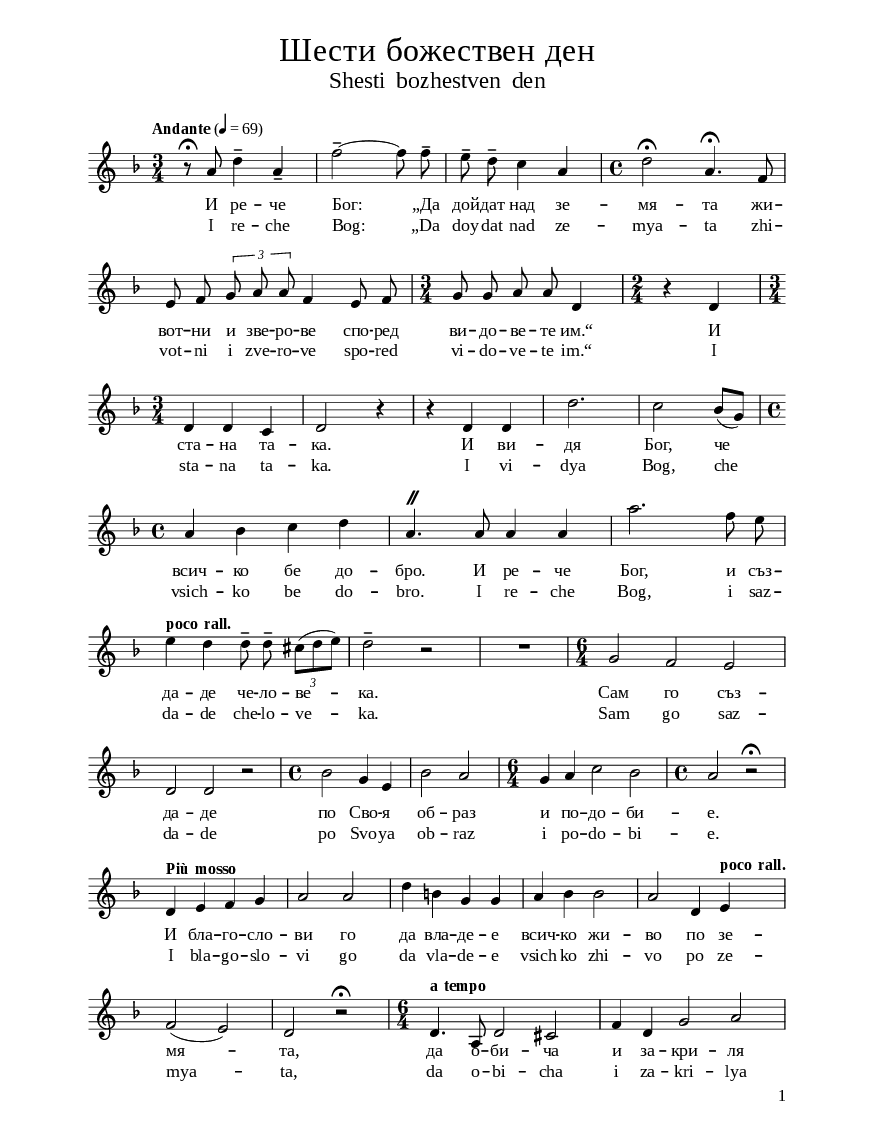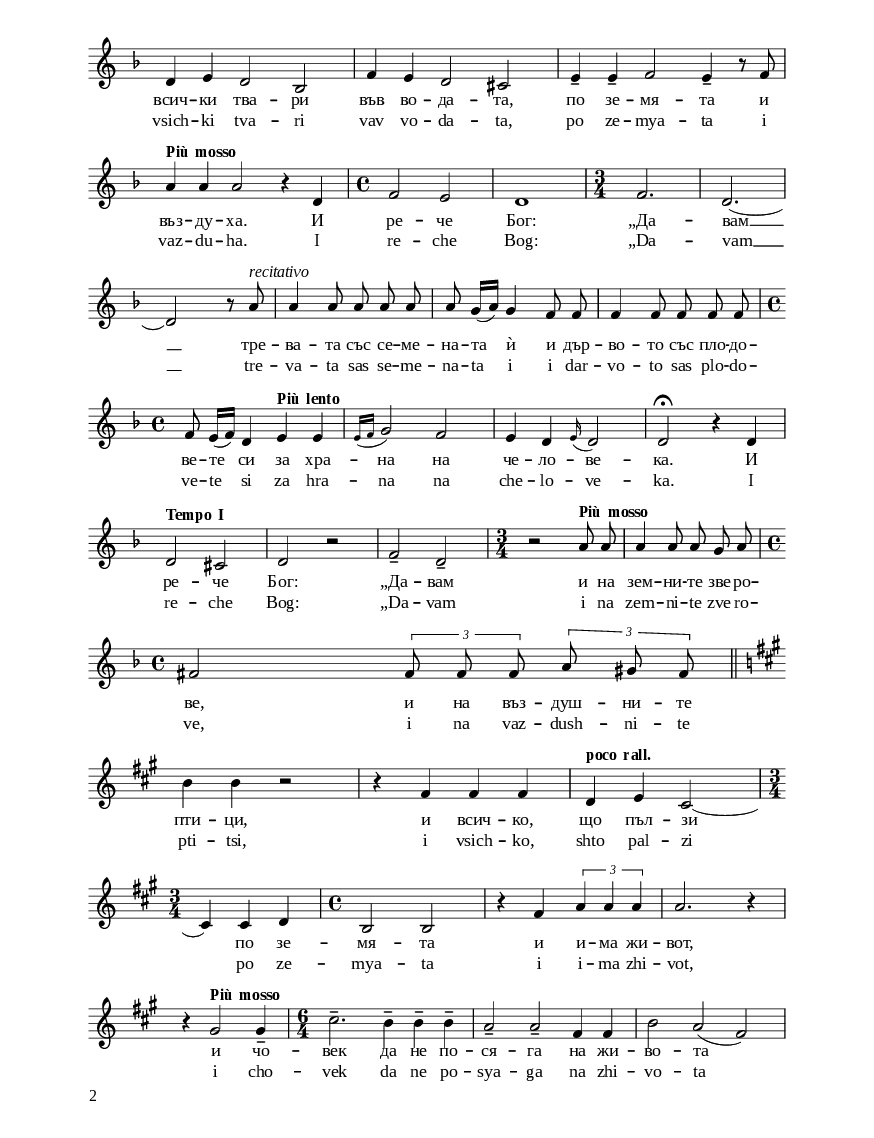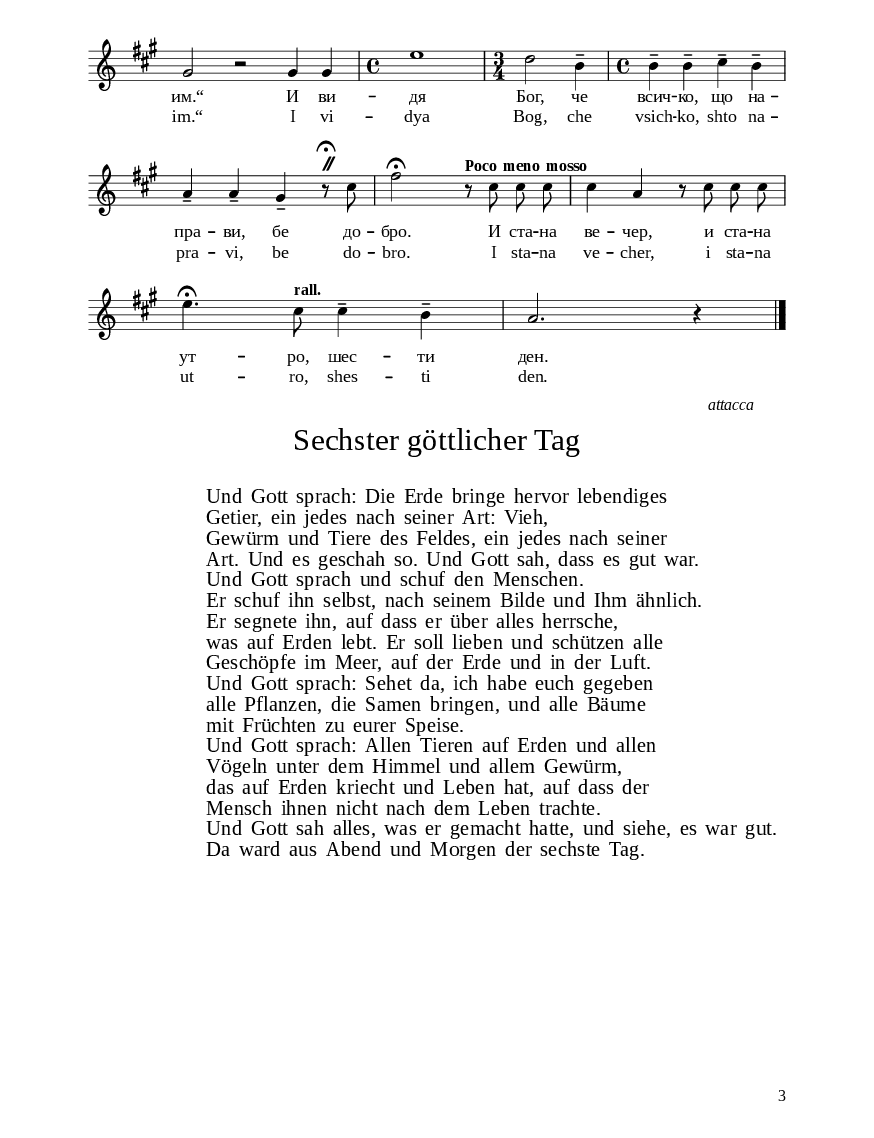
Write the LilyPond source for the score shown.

\version "2.20.0"

\paper {
  #(set-paper-size "a5")
}

\bookpart {
  \paper {
    print-all-headers = ##t
    print-page-number = ##t
    print-first-page-number = ##t

    % put page numbers on the bottom
    oddHeaderMarkup = \markup ""
    evenHeaderMarkup = \markup ""
    oddFooterMarkup = \markup
    \fill-line {
      ""
      \on-the-fly #print-page-number-check-first \fromproperty #'page:page-number-string
    }
    evenFooterMarkup = \markup
    \fill-line {
      \on-the-fly #print-page-number-check-first \fromproperty #'page:page-number-string
      ""
    }

    left-margin = 1.5\cm
    right-margin = 1.5\cm
    top-margin = 1.6\cm
    bottom-margin = 1.2\cm
    ragged-bottom = ##t % do not spread the staves to fill the whole vertical space

    % change lyrics and titles font (affects notes also)
    fonts =
    #(make-pango-font-tree
      "Times New Roman"
      "DejaVu Sans"
      "DejaVu Sans Mono"
      (/ (* staff-height pt) 3.6))

    % change distance between staves
    system-system-spacing =
    #'((basic-distance . 12)
       (minimum-distance . 6)
       (padding . 1)
       (stretchability . 12))
  }

  \header {
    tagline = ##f
  }

  \score{
    \layout {
      indent = 0.0\cm % remove first line indentation
      %ragged-last = ##t % do not spread last line to fill the whole space
      \context {
        \Score
        \omit BarNumber %remove bar numbers
      } % context

      \context {
        % change staff size
        \Staff
        fontSize = #+0 % affects notes size only
        \override StaffSymbol #'staff-space = #(magstep -3)
        \override StaffSymbol #'thickness = #0.5
        \override BarLine #'hair-thickness = #1
        %\override StaffSymbol #'ledger-line-thickness = #'(0 . 0)
      }

      \context {
        % adjust space between staff and lyrics and between the two lyric lines
        \Lyrics
        \override VerticalAxisGroup.nonstaff-relatedstaff-spacing = #'((basic-distance . 4.5))
        \override VerticalAxisGroup.nonstaff-nonstaff-spacing = #'((minimum-distance . 2))
      }
    } % layout

    \new Voice \absolute {
      \clef treble
      \key d \minor
      \time 3/4
      \tempo \markup {
        % make tempo note smaller
        \concat {
          "Andante " \normal-text { "(" }
          \teeny \general-align #Y #DOWN \note #"4" #0.8
          \normal-text { " = 69)" }
        }
      }
      \autoBeamOff
      r8 ^\fermata a'8  d''4 -- a'4 --
      | % 183
      f''2 ~ --  f''8  f''8 -- | % 184
      e''8 --  d''8 --  c''4 a'4 | % 185
      \time 4/4  | % 185
      d''2 ^\fermata a'4. ^\fermata f'8 \break | % 186
      e'8 f'8
      \times 2/3  {
        g'8  a'8 a'8
      }
      f'4 e'8 f'8 | % 187
      \time 3/4  | % 187
      g'8 g'8 a'8 a'8 d'4 | % 188
      \time 2/4  | % 188
      r4 d'4  \break | % 189
      \time 3/4  | % 189
      d'4 d'4 c'4 |
      d'2 r4 | % 191
      r4 d'4  d'4 | % 192
      d''2. | % 193
      c''2 bes'8 ( [ g'8 ) ] \break | % 194
      \time 4/4  | % 194
      a'4  bes'4  c''4  d''4  | % 195

      a'4.  ^\markup {
        \musicglyph #"scripts.caesura.straight"
      } a'8 a'4 a'4 | % 196
      a''2.  f''8 e''8 \break | % 197
^\markup{ \bold {poco rall.} }
      e''4  d''4
      d''8 --  d''8 -- \once \omit TupletBracket
      \times 2/3  {
        cis''8 ( [  d''8  e''8 ) ]
      } |
      d''2  -- r2 | % 199
      R1 |
      \time 6/4  |
      g'2 f'2 e'2 \break | % 201
      d'2 d'2 r2  | % 202
      \time 4/4  | % 202
      bes'2 g'4 e'4 | % 203
      bes'2 a'2 | % 204
      \time 6/4  | % 204
      g'4 a'4  c''2  bes'2 | % 205
      \time 4/4  | % 205
      a'2 r2 ^\fermata \break | % 206
      d'4 ^\markup{ \bold {Più mosso} } e'4 f'4
      g'4 | % 207
      a'2 a'2 | % 208
      d''4  b'4 g'4 g'4 | % 209
      a'4  bes'4  bes'2 |
      a'2 d'4 e'4  ^\markup{ \bold {poco rall.} } \break  | % 211
      f'2 ( e'2 ) | % 212
      d'2 r2 ^\fermata | % 213
      \time 6/4  | % 213
      d'4. ^\markup{ \bold {a tempo} } a8 d'2
      cis'2 | % 214
      f'4 d'4 g'2 a'2 \break | % 215
      d'4 e'4 d'2 bes2 | % 216
      f'4 e'4 d'2 cis'2 | % 217
      e'4 -- e'4 -- f'2 e'4 -- r8
      f'8 \break | % 218
      a'4 ^\markup{ \bold {Più mosso} } a'4 a'2 r4
      d'4 | % 219
      \time 4/4  | % 219
      f'2 e'2 |
      d'1  | % 221
      \time 3/4  | % 221
      f'2. | % 222
      d'2. ~ \break | % 223
      d'2 r8 a'8 ^\markup{ \italic {recitativo} } | % 224
      a'4 a'8 a'8 a'8 a'8 | % 225
      a'8 g'16 ( [ a'16 ) ] g'4 f'8
      f'8 | % 226
      f'4 f'8 f'8 f'8 f'8 \break | % 227
      \time 4/4  | % 227
      f'8 e'16 ( [ f'16 ) ] d'4 e'4 ^\markup{ \bold {Più lento} }  e'4 |
      \grace { e'16 [ ( f' ]  } g'2 ) f'2 |

      e'4 d' \grace { e'16 (} d'2 ) |

      d'2 \fermata r4 d'4 |

      d'2 ^\markup{ \bold {Tempo I} } cis'2 | % 232
      d'2 r2 | % 233
      f'2 -- d'2 -- | % 234
      \time 3/4  | % 234
      r2 a'8 ^\markup{ \bold {Più mosso} } a'8  | % 235
      a'4 a'8 a'8 g'8 a'8 \break | % 236
      \time 4/4  | % 236
      fis'2

      \times 2/3  {
        fis'8  fis'8 fis'8
      }

      \times 2/3  {
        a'8  gis'8 fis'8
      }
      \bar "||"

      \key a \major \break| % 237
      b'4  b'4 r2  | % 238
      r4 fis'4 fis'4 fis'4  | % 239
      d'4 ^\markup{ \bold {poco rall.} } e'4 cis'2
      ~  \break |
      \time 3/4  |
      cis'4 cis'4 d'4 | % 241
      \time 4/4  | % 241
      b2 b2 | % 242
      r4 fis'4 \times 2/3 {
        a'4 a'4 a'4
      }
      | % 243
      a'2. r4 \break | % 244
      r4 gis'2 ^\markup{ \bold {Più mosso} } gis'4 -- | % 245
      \time 6/4  | % 245
      cis''2. --  b'4 --  b'4 --  b'4
      -- | % 246
      a'2 -- a'2 -- fis'4 fis'4
      | % 247
      b'2 a'2 ( fis'2 ) \break| % 248
      gis'2 r2 gis'4 gis'4 | % 249
      \time 4/4  | % 249
      e''1 |
      \time 3/4  |
      d''2  b'4 -- | % 251
      \time 4/4  | % 251
      b'4 --  b'4 --  cis''4 --  b'4
      -- \break | % 252
      a'4 -- a'4 -- gis'4 -- r8
      ^\markup {
        \musicglyph #"scripts.caesura.straight"
      }
      ^\fermata
      cis''8  | % 253
      fis''2 ^\fermata r8  ^\markup{ \bold {Poco meno mosso} } cis''8
      cis''8  cis''8  | % 254
      cis''4 a'4 r8  cis''8  cis''8
      cis''8 \break | % 255
      e''4. ^\fermata  cis''8 ^\markup{ \bold {rall.} }
      cis''4 --  b'4 -- | % 256
      a'2. r4 \bar "|."
    }

    \addlyrics {
      И ре -- че Бог:  „Да
      дой -- дат над зе -- мя -- та жи --
      вот -- ни и зве -- ро -- ве спо --
      ред ви -- до -- ве -- те им.“ И
      ста -- на та -- ка. И ви -- дя Бог,
      че  всич -- ко бе до -- бро. И
      ре -- че Бог, и съз -- да -- де че
      -- ло -- ве --  ка. Сам го съз
      -- да -- де по Сво -- я об -- раз и
      по -- до -- би -- е. И бла -- го --
      сло -- ви го да вла -- де -- е
      всич -- ко жи -- во по зе -- мя
      -- та, да о -- би -- ча и за --
      кри -- ля всич -- ки тва -- ри във
      во -- да -- та, по зе -- мя -- та и
      въз -- ду -- ха. И ре -- че Бог:
      „Да -- вам  __ тре -- ва -- та
      със се -- ме -- на -- та  ѝ и
      дър -- во -- то със пло -- до -- ве
      -- те  си за хра --
      на на че -- ло --  ве -- ка. И ре --
      че Бог: „Да -- вам и на зем --
      ни -- те зве -- ро -- ве, и на въз
      -- душ -- ни -- те пти -- ци, и всич
      -- ко, що пъл -- зи  по зе -- мя
      -- та и и -- ма жи -- вот, и чо --
      век да не по -- ся -- га на жи --
      во -- та  им.“ И ви -- дя Бог,
      че всич -- ко, що на -- пра -- ви,
      бе до -- бро. И ста -- на ве --
      чер, и ста -- на ут -- ро, шес --
      ти ден.
    }
    \addlyrics {I re -- che Bog:  „Da
  doy -- dat nad ze -- mya -- ta zhi --
  vot -- ni i zve -- ro -- ve spo --
  red vi -- do -- ve -- te im.“ I
  sta -- na ta -- ka. I vi -- dya Bog,
  che  vsich -- ko be do -- bro. I
  re -- che Bog, i saz -- da -- de che
  -- lo -- ve --  ka. Sam go saz
  -- da -- de po Svo -- ya ob -- raz i
  po -- do -- bi -- e. I bla -- go --
  slo -- vi go da vla -- de -- e
  vsich -- ko zhi -- vo po ze -- mya
  -- ta, da o -- bi -- cha i za --
  kri -- lya vsich -- ki tva -- ri vav
  vo -- da -- ta, po ze -- mya -- ta i
  vaz -- du -- ha. I re -- che Bog:
  „Da -- vam  __ tre -- va -- ta
  sas se -- me -- na -- ta  i i
  dar -- vo -- to sas plo -- do -- ve
  -- te  si za hra --  
  na na che -- lo -- ve --  ka. I re --
  che Bog: „Da -- vam i na zem --
  ni -- te zve -- ro -- ve, i na vaz
  -- dush -- ni -- te pti -- tsi, i vsich
  -- ko, shto pal -- zi  po ze -- mya
  -- ta i i -- ma zhi -- vot, i cho --
  vek da ne po -- sya -- ga na zhi --
  vo -- ta  im.“ I vi -- dya Bog,
  che vsich -- ko, shto na -- pra -- vi,
  be do -- bro. I sta -- na ve --
  cher, i sta -- na ut -- ro, shes --
  ti den. }

    \header {
      title = \markup \column \normal-text \fontsize #2.5 {
        \center-align
        \line { Шести божествен ден }
        \vspace #-0.6
        \center-align
        \line \fontsize #-3 { Shesti bozhestven den }
        \vspace #-0.8
        \center-align
        \line \fontsize #-3 { " " }
      }
    }

    \midi{}

  } % score

   \markup \halign #-27.9 \raise #2.8 \override #'(baseline-skip . 2) {
        \column  {
          \line  {
            \italic \right-align { "attacca" }
          }
        }
      }

  % include foreign translation(s) of the song
  \version "2.20.0"

\markup \fill-line { \fontsize #6 "Sechster göttlicher Tag" }
\markup \null
\markup \null
\markup \fontsize #+2.5 {
  \hspace #10
  \override #'(baseline-skip . 2)

  \column {
    \line { " " }

\line { " "Und Gott sprach: Die Erde bringe hervor lebendiges }

\line { " "Getier, ein jedes nach seiner Art: Vieh, }

\line { " "Gewürm und Tiere des Feldes, ein jedes nach seiner }

\line { " "Art. Und es geschah so. Und Gott sah, dass es gut war. }

 \line { " "Und Gott sprach und schuf den Menschen. }

\line { " "Er schuf ihn selbst, nach seinem Bilde und Ihm ähnlich. }

\line { " "Er segnete ihn, auf dass er über alles herrsche, }

\line { " "was auf Erden lebt. Er soll lieben und schützen alle }

\line { " "Geschöpfe im Meer, auf der Erde und in der Luft. }

\line { " " Und Gott sprach: Sehet da, ich habe euch gegeben }

\line { " "alle Pflanzen, die Samen bringen, und alle Bäume }

\line { " "mit Früchten zu eurer Speise. }

\line { " "Und Gott sprach: Allen Tieren auf Erden und allen }

\line { " "Vögeln unter dem Himmel und allem Gewürm, }

\line { " "das auf Erden kriecht und Leben hat, auf dass der }

\line { " "Mensch ihnen nicht nach dem Leben trachte. }

\line { " " Und Gott sah alles, was er gemacht hatte, und siehe, es war gut.  }

\line { " "Da ward aus Abend und Morgen der sechste Tag. }

  }
}


} % bookpart
